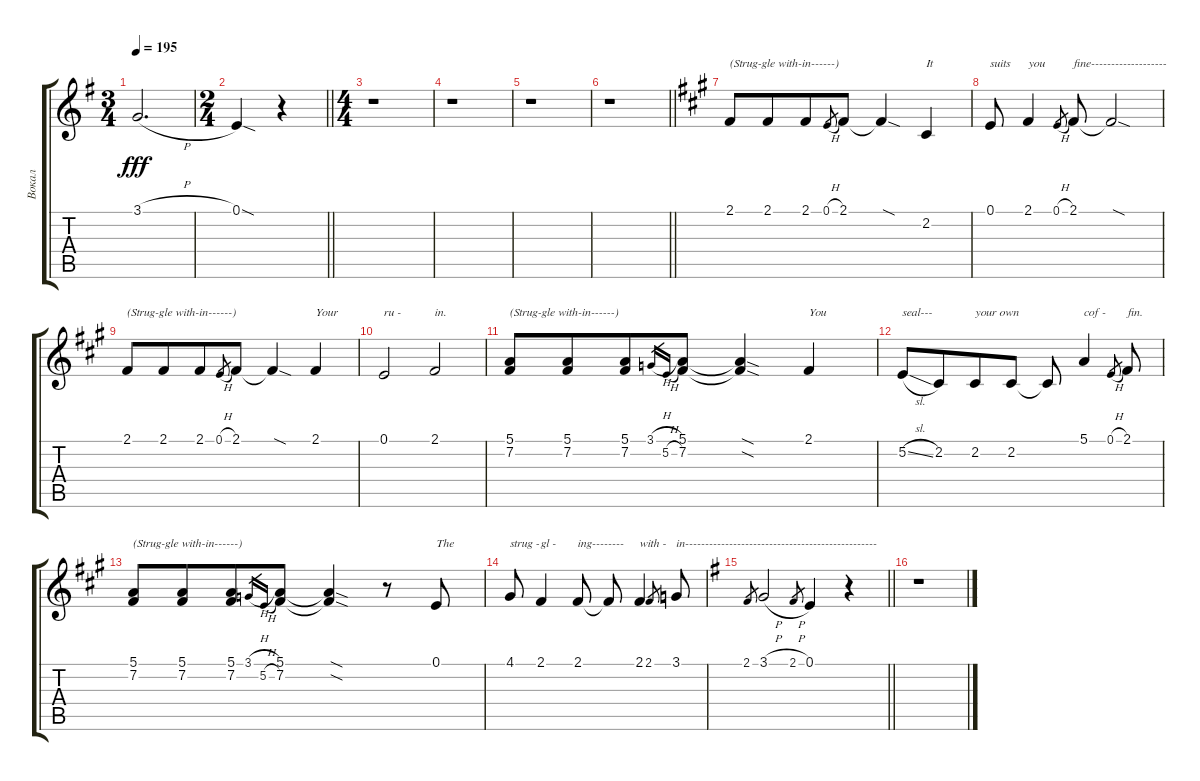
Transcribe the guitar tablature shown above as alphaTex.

\track ("Вокал" "Вокал") {instrument accordion}
\staff {score tabs}
\tuning (E4 B3 G3 D3 A2 E2) {hide}
\ts (3 4)
\tempo 195
\clef g2
\ks eminor
3.1{h t}.2{d dy fff} |
\ts (2 4)
\barLineRight lightlight
0.1{sod}.4 r.4 |
\ts (4 4)
\section ("" "")
r.1 |
r.1 |
r.1 |
\barLineRight lightlight
r.1 |
\section ("" "")
\ks f#minor
2.1.8{txt "(Strug-gle with-in------)"} 2.1.8{beam merge} 2.1.8 0.1{h}.8{gr} 2.1.8 2.1{sod t}.4 2.2.4{txt "It"} |
0.1.8{txt "suits"} 2.1.4{txt "you"} 0.1{h}.8{gr} 2.1.8{txt "fine-------------------"} 2.1{sod t}.2 |
2.1.8{txt "(Strug-gle with-in------)"} 2.1.8{beam merge} 2.1.8 0.1{h}.8{gr} 2.1.8 2.1{sod t}.4 2.1.4{txt "Your"} |
0.1.2{txt "ru -"} 2.1.2{txt "in."} |
(5.1 7.2).8{txt "(Strug-gle with-in------)"} (5.1 7.2).8{beam merge} (5.1 7.2).8 3.1{h}.16{gr} 5.2{h}.16{gr} (5.1 7.2).8 (5.1{sod t} 7.2{sod t}).4 2.1.4{txt "You"} |
5.2{sl}.8{txt "seal---"} 2.2.8{beam merge} 2.2.8{txt "your own"} 2.2.8 2.2{t}.8 5.1.4{txt "cof -"} 0.1{h}.8{gr} 2.1.8{txt "fin."} |
(5.1 7.2).8{txt "(Strug-gle with-in------)"} (5.1 7.2).8{beam merge} (5.1 7.2).8 3.1{h}.16{gr} 5.2{h}.16{gr} (5.1 7.2).8 (5.1{sod t} 7.2{sod t}).4 r.8 0.1.8{txt "The"} |
4.1.8{txt "strug -"} 2.1.4{txt "gl -"} 2.1.8{txt "ing--------"} 2.1{t}.8 2.1.4{txt "with -"} 2.1.8{gr} 3.1.8{txt "in------------------------------------------------"} |
\barLineRight lightlight
\ks eminor
2.1.8{gr} 3.1{h}.2 2.1{h}.8{gr} 0.1.4 r.4 |
\section ("" "")
r.1
